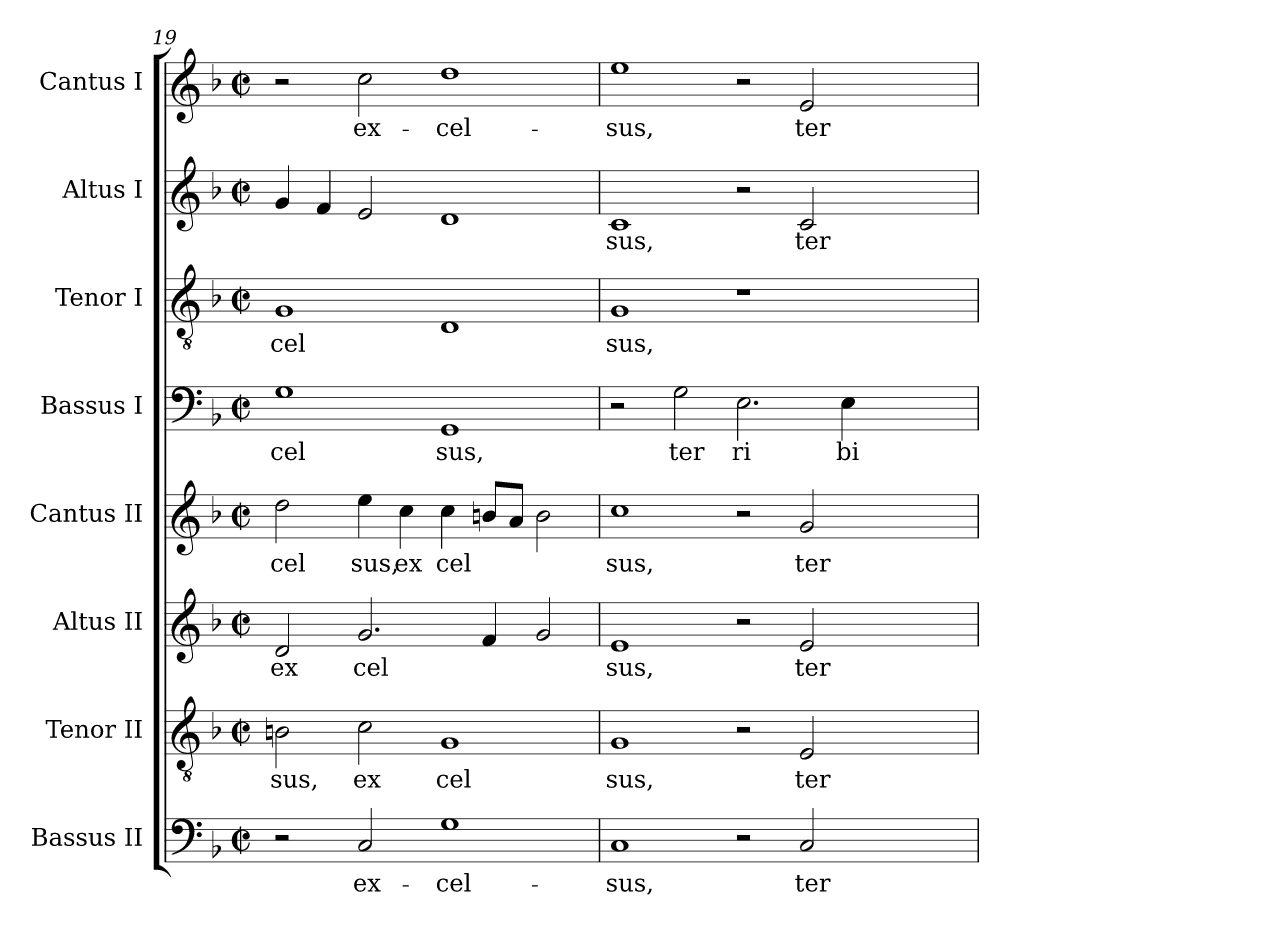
**kern	**text	**kern	**text	**kern	**text	**kern	**text	**kern	**text	**kern	**text	**kern	**text	**kern	**text
*part8	*part8	*part7	*part7	*part6	*part6	*part5	*part5	*part4	*part4	*part3	*part3	*part2	*part2	*part1	*part1
*staff8	*staff8	*staff7	*staff7	*staff6	*staff6	*staff5	*staff5	*staff4	*staff4	*staff3	*staff3	*staff2	*staff2	*staff1	*staff1
*I"Bassus II	*	*I"Tenor II	*	*I"Altus II	*	*I"Cantus II	*	*I"Bassus I	*	*I"Tenor I	*	*I"Altus I	*	*I"Cantus I	*
*clefF4	*	*clefGv2	*	*clefG2	*	*clefG2	*	*clefF4	*	*clefGv2	*	*clefG2	*	*clefG2	*
*k[b-]	*	*k[b-]	*	*k[b-]	*	*k[b-]	*	*k[b-]	*	*k[b-]	*	*k[b-]	*	*k[b-]	*
*F:	*	*F:	*	*F:	*	*F:	*	*F:	*	*F:	*	*F:	*	*F:	*
*M2/2	*	*M2/2	*	*M2/2	*	*M2/2	*	*M2/2	*	*M2/2	*	*M2/2	*	*M2/2	*
*met(c|)	*	*met(c|)	*	*met(c|)	*	*met(c|)	*	*met(c|)	*	*met(c|)	*	*met(c|)	*	*met(c|)	*
=19	=19	=19	=19	=19	=19	=19	=19	=19	=19	=19	=19	=19	=19	=19	=19
!	!	!	!LO:LY:b:cj	!	!LO:LY:b:cj	!	!LO:LY:b:cj	!	!LO:LY:b:cj	!	!LO:LY:b:cj	!	!	!	!
2r	.	2Bn\	sus,	2d/	ex	2dd\	cel	1G	cel	1G	cel	4g/	.	2r	.
.	.	.	.	.	.	.	.	.	.	.	.	4f/	.	.	.
!	!LO:LY:b:cj	!	!LO:LY:b:cj	!	!LO:LY:b	!	!LO:LY:b:cj	!	!	!	!	!	!	!	!LO:LY:b:cj
2C/	ex-	2c\	ex	2.g/	cel	4ee\	sus,	.	.	.	.	2e/	.	2cc\	ex-
!	!	!	!	!	!	!	!LO:LY:b:cj	!	!	!	!	!	!	!	!
.	.	.	.	.	.	4cc\	ex	.	.	.	.	.	.	.	.
!	!LO:LY:b:cj	!	!LO:LY:b:cj	!	!	!	!LO:LY:b	!	!LO:LY:b:cj	!	!	!	!	!	!LO:LY:b:cj
1G	-cel-	1G	cel	.	.	4cc\	cel	1GG	sus,	1D	.	1d	.	1dd	-cel-
.	.	.	.	4f/	.	8bn/L	.	.	.	.	.	.	.	.	.
.	.	.	.	.	.	8a/J	.	.	.	.	.	.	.	.	.
.	.	.	.	2g/	.	2b\	.	.	.	.	.	.	.	.	.
=20	=20	=20	=20	=20	=20	=20	=20	=20	=20	=20	=20	=20	=20	=20	=20
!	!LO:LY:b:cj	!	!LO:LY:b:cj	!	!LO:LY:b:cj	!	!LO:LY:b:cj	!	!	!	!LO:LY:b:cj	!	!LO:LY:b:cj	!	!LO:LY:b:cj
1C	-sus,	1G	sus,	1e	sus,	1cc	sus,	2r	.	1G	sus,	1c	-sus,	1ee	-sus,
!	!	!	!	!	!	!	!	!	!LO:LY:b:cj	!	!	!	!	!	!
.	.	.	.	.	.	.	.	2G\	ter	.	.	.	.	.	.
!	!	!	!	!	!	!	!	!	!LO:LY:b:cj	!LO:N:vis=1	!	!	!	!	!
2r	.	2r	.	2r	.	2r	.	2.E\	ri	0r	.	2r	.	2r	.
!	!LO:LY:b:cj	!	!LO:LY:b:cj	!	!LO:LY:b:cj	!	!LO:LY:b:cj	!	!	!	!	!	!LO:LY:b:cj	!	!LO:LY:b:cj
2C/	ter-	2E/	ter	2e/	ter	2g/	ter	.	.	.	.	2c/	ter-	2e/	ter-
!	!	!	!	!	!	!	!	!	!LO:LY:b:cj	!	!	!	!	!	!
.	.	.	.	.	.	.	.	4E\	bi	.	.	.	.	.	.
1ryy	.	1ryy	.	1ryy	.	1ryy	.	1ryy	.	.	.	1ryy	.	1ryy	.
=	=	=	=	=	=	=	=	=	=	=	=	=	=	=	=
*-	*-	*-	*-	*-	*-	*-	*-	*-	*-	*-	*-	*-	*-	*-	*-
